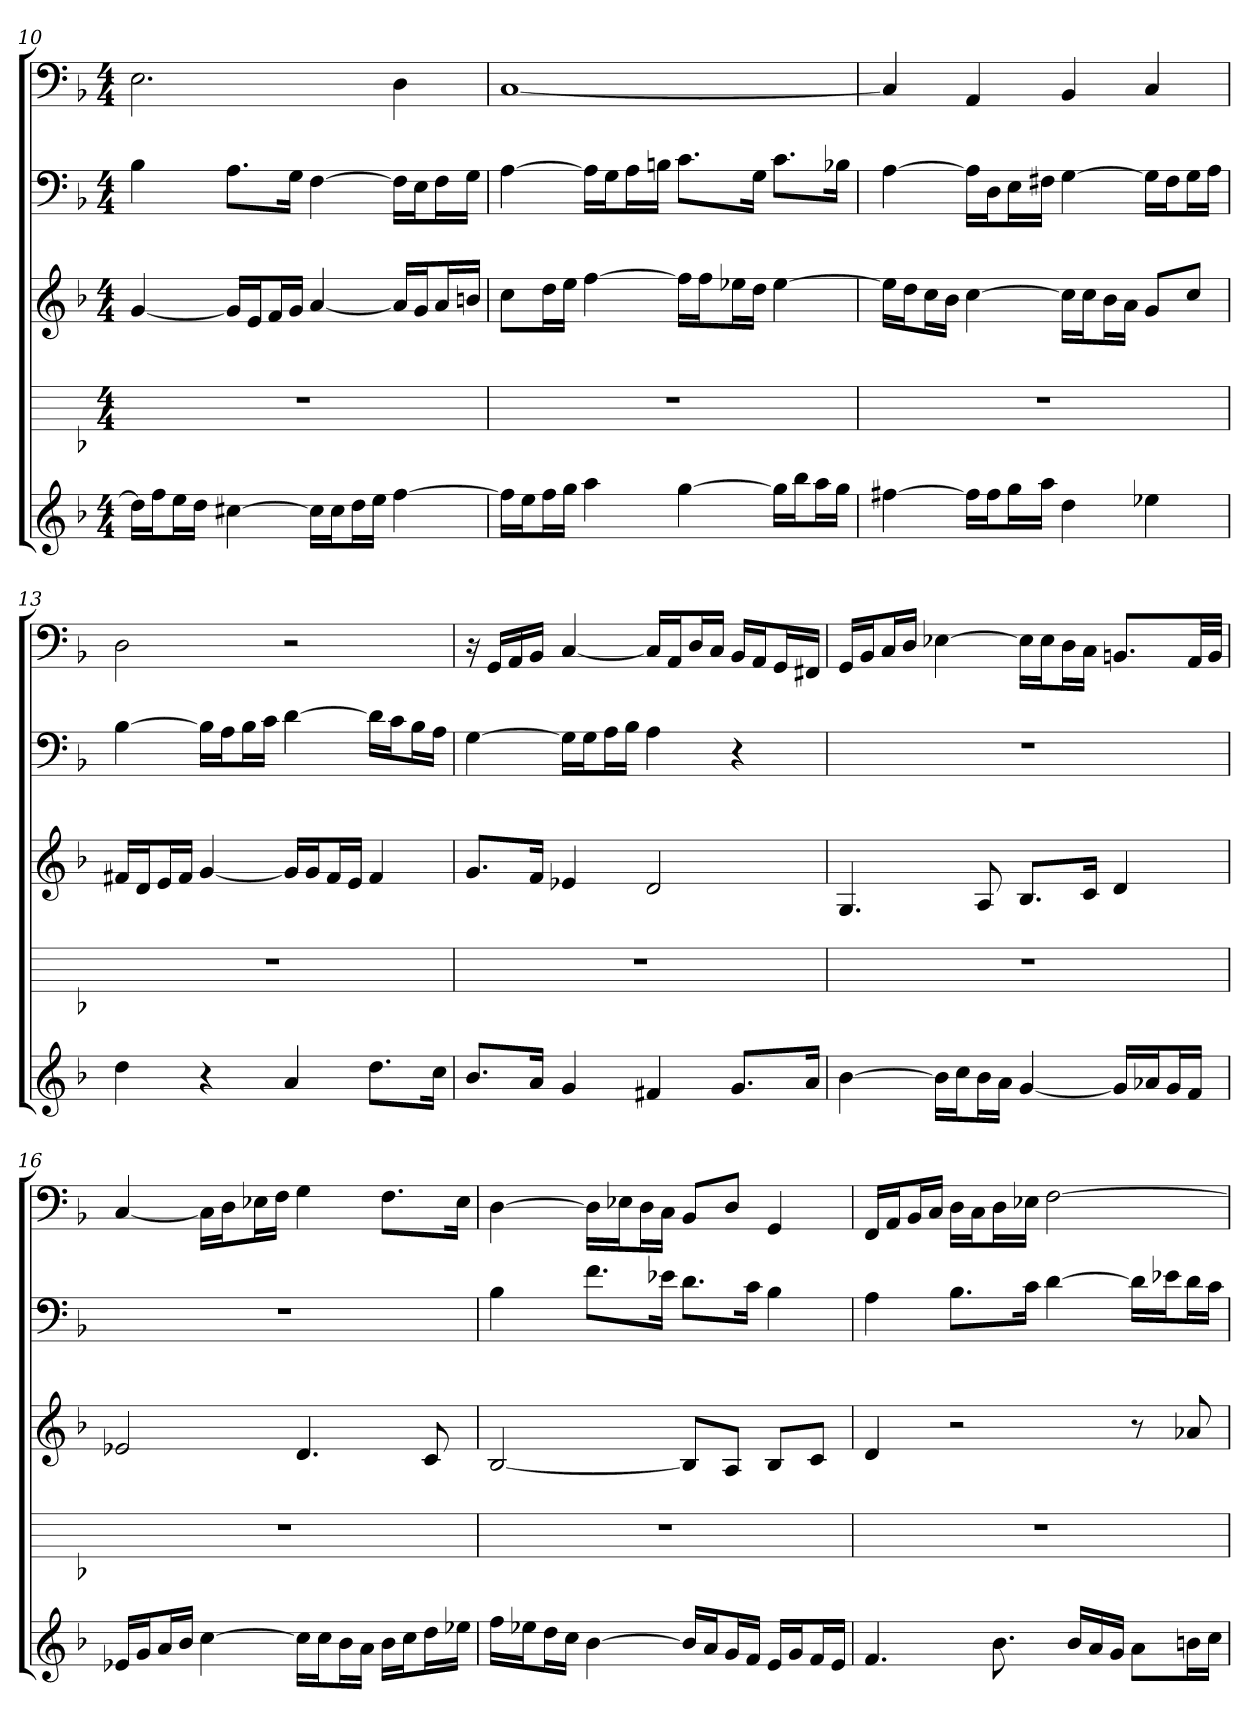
**kern	**kern	**kern	**kern	**kern
*part5	*part4	*part3	*part2	*part1
*staff5	*staff4	*staff3	*staff2	*staff1
*k[b-]	*k[b-]	*k[b-]	*k[b-]	*k[b-]
*d:	*d:	*d:	*d:	*d:
*M4/4	*M4/4	*M4/4	*M4/4	*M4/4
=10	=10	=10	=10	=10
16ddLL]	1r	[4g	4B-	2.E
16ffJ	.	.	.	.
16eeL	.	.	.	.
16ddJJ	.	.	.	.
[4cc#X	.	16gLL]	8.AL	.
.	.	16eJ	.	.
.	.	16fL	.	.
.	.	16gJJ	16GJk	.
16cc#LL]	.	[4a	[4F	.
16cc#J	.	.	.	.
16ddL	.	.	.	.
16eeJJ	.	.	.	.
[4ff	.	16aLL]	16FLL]	4D
.	.	16gJ	16EJ	.
.	.	16aL	16FL	.
.	.	16bnJJ	16GJJ	.
=11	=11	=11	=11	=11
16ffLL]	1r	8ccL	[4A	[1C
16eeJ	.	.	.	.
16ffL	.	16ddL	.	.
16ggJJ	.	16eeJJ	.	.
4aa	.	[4ff	16ALL]	.
.	.	.	16GJ	.
.	.	.	16AL	.
.	.	.	16BnJJ	.
[4gg	.	16ffLL]	8.cL	.
.	.	16ffJ	.	.
.	.	16ee-XL	.	.
.	.	16ddJJ	16GJk	.
16ggLL]	.	[4ee-	8.cL	.
16bb-J	.	.	.	.
16aaL	.	.	.	.
16ggJJ	.	.	16B-XJk	.
=12	=12	=12	=12	=12
[4ff#X	1r	16ee-LL]	[4A	4C]
.	.	16ddJ	.	.
.	.	16ccL	.	.
.	.	16b-JJ	.	.
16ff#LL]	.	[4cc	16ALL]	4AA
16ff#J	.	.	16DJ	.
16ggL	.	.	16EL	.
16aaJJ	.	.	16F#XJJ	.
4dd	.	16ccLL]	[4G	4BB-
.	.	16ccJ	.	.
.	.	16b-L	.	.
.	.	16aJJ	.	.
4ee-X	.	8gL	16GLL]	4C
.	.	.	16F#J	.
.	.	8ccJ	16GL	.
.	.	.	16AJJ	.
=13	=13	=13	=13	=13
4dd	1r	16f#XLL	[4B-	2D
.	.	16dJ	.	.
.	.	16eL	.	.
.	.	16f#JJ	.	.
4r	.	[4g	16B-LL]	.
.	.	.	16AJ	.
.	.	.	16B-L	.
.	.	.	16cJJ	.
4a	.	16gLL]	[4d	2r
.	.	16gJ	.	.
.	.	16f#L	.	.
.	.	16eJJ	.	.
8.ddL	.	4f#	16dLL]	.
.	.	.	16cJ	.
.	.	.	16B-L	.
16ccJk	.	.	16AJJ	.
=14	=14	=14	=14	=14
8.b-L	1r	8.gL	[4G	16r
.	.	.	.	16GGLL
.	.	.	.	16AA
16aJk	.	16fJk	.	16BB-JJ
4g	.	4e-X	16GLL]	[4C
.	.	.	16GJ	.
.	.	.	16AL	.
.	.	.	16B-JJ	.
4f#X	.	2d	4A	16CLL]
.	.	.	.	16AAJ
.	.	.	.	16DL
.	.	.	.	16CJJ
8.gL	.	.	4r	16BB-LL
.	.	.	.	16AAJ
.	.	.	.	16GGL
16aJk	.	.	.	16FF#XJJ
=15	=15	=15	=15	=15
[4b-	1r	4.G	1r	16GGLL
.	.	.	.	16BB-J
.	.	.	.	16CL
.	.	.	.	16DJJ
16b-LL]	.	.	.	[4E-X
16ccJ	.	.	.	.
16b-L	.	8A	.	.
16aJJ	.	.	.	.
[4g	.	8.B-L	.	16E-LL]
.	.	.	.	16E-J
.	.	.	.	16DL
.	.	16cJk	.	16CJJ
16gLL]	.	4d	.	8.BBnL
16a-XJ	.	.	.	.
16gL	.	.	.	.
16fJJ	.	.	.	32AALL
.	.	.	.	32BBJJJ
=16	=16	=16	=16	=16
16e-XLL	1r	2e-X	1r	[4C
16gJ	.	.	.	.
16aL	.	.	.	.
16b-JJ	.	.	.	.
[4cc	.	.	.	16CLL]
.	.	.	.	16DJ
.	.	.	.	16E-XL
.	.	.	.	16FJJ
16ccLL]	.	4.d	.	4G
16ccJ	.	.	.	.
16b-L	.	.	.	.
16aJJ	.	.	.	.
16b-LL	.	.	.	8.FL
16ccJ	.	.	.	.
16ddL	.	8c	.	.
16ee-XJJ	.	.	.	16E-Jk
=17	=17	=17	=17	=17
16ffLL	1r	[2B-	4B-	[4D
16ee-XJ	.	.	.	.
16ddL	.	.	.	.
16ccJJ	.	.	.	.
[4b-	.	.	8.fL	16DLL]
.	.	.	.	16E-XJ
.	.	.	.	16DL
.	.	.	16e-XJk	16CJJ
16b-LL]	.	8B-L]	8.dL	8BB-L
16aJ	.	.	.	.
16gL	.	8AJ	.	8DJ
16fJJ	.	.	16cJk	.
16eLL	.	8B-L	4B-	4GG
16gJ	.	.	.	.
16fL	.	8cJ	.	.
16eJJ	.	.	.	.
=18	=18	=18	=18	=18
4.f	1r	4d	4A	16FFLL
.	.	.	.	16AAJ
.	.	.	.	16BB-L
.	.	.	.	16CJJ
.	.	2r	8.B-L	16DLL
.	.	.	.	16CJ
8.b-	.	.	.	16DL
.	.	.	16cJk	16E-XJJ
.	.	.	[4d	[2F
16b-LL	.	.	.	.
16a	.	.	.	.
16gJJ	.	.	.	.
8aL	.	8r	16dLL]	.
.	.	.	16e-XJ	.
16bnL	.	8a-X	16dL	.
16ccJJ	.	.	16cJJ	.
=	=	=	=	=
*-	*-	*-	*-	*-
